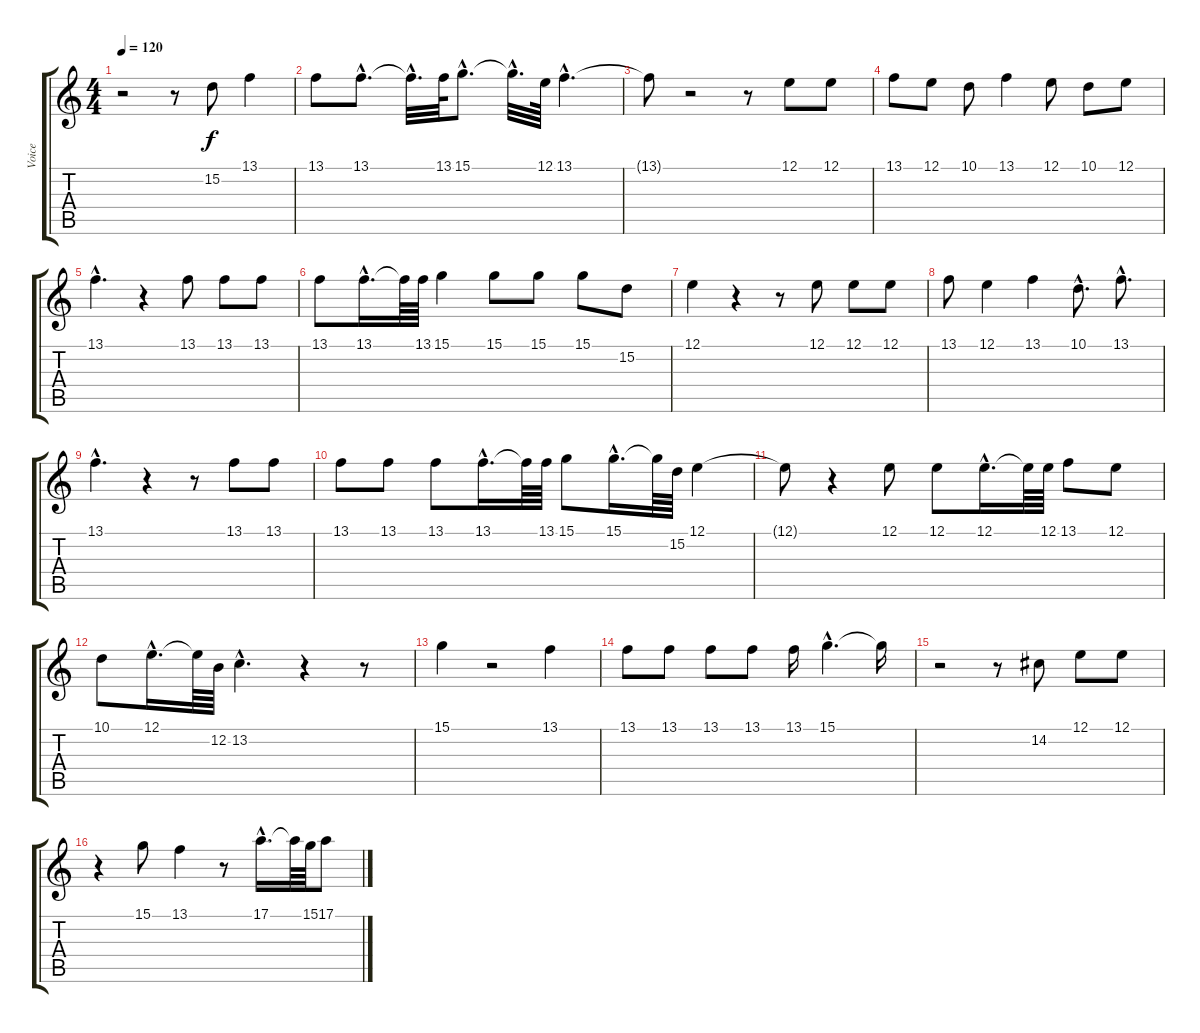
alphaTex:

\track ("Voice" "Voice") {instrument pad3polysynth}
\staff {score tabs}
\tuning (E4 B3 G3 D3 A2 E2) {hide}
\ts (4 4)
\tempo 120
\clef g2
\ks c
r.2{dy f} r.8 15.2.8 13.1.4 |
13.1.8 13.1{hac}.8{d} 13.1{hac t}.32{d} 13.1.64 15.1{hac}.8{d} 15.1{hac t}.32{d} 12.1.64 13.1{hac}.4{d} |
13.1{t}.8 r.2 r.8 12.1.8 12.1.8 |
13.1.8 12.1.8 10.1.8 13.1.4 12.1.8 10.1.8 12.1.8 |
13.1{hac}.4{d} r.4 13.1.8 13.1.8 13.1.8 |
13.1.8 13.1{hac}.16{d} 13.1{t}.64 13.1.64 15.1.4 15.1.8 15.1.8 15.1.8 15.2.8 |
12.1.4 r.4 r.8 12.1.8 12.1.8 12.1.8 |
13.1.8 12.1.4 13.1.4 10.1{hac}.8{d} 13.1{hac}.8{d} |
13.1{hac}.4{d} r.4 r.8 13.1.8 13.1.8 |
13.1.8 13.1.8 13.1.8 13.1{hac}.16{d} 13.1{t}.64 13.1.64 15.1.8 15.1{hac}.16{d} 15.1{t}.64 15.2.64 12.1.4 |
12.1{t}.8 r.4 12.1.8 12.1.8 12.1{hac}.16{d} 12.1{t}.64 12.1.64 13.1.8 12.1.8 |
10.1.8 12.1{hac}.16{d} 12.1{t}.64 12.2.64 13.2{hac}.4{d} r.4 r.8 |
15.1.4 r.2 13.1.4 |
13.1.8 13.1.8 13.1.8 13.1.8 13.1.16 15.1{hac}.4{d} 15.1{t}.16 |
r.2 r.8 14.2.8 12.1.8 12.1.8 |
r.4 15.1.8 13.1.4 r.8 17.1{hac}.16{d} 17.1{t}.64 15.1.64 17.1.8
